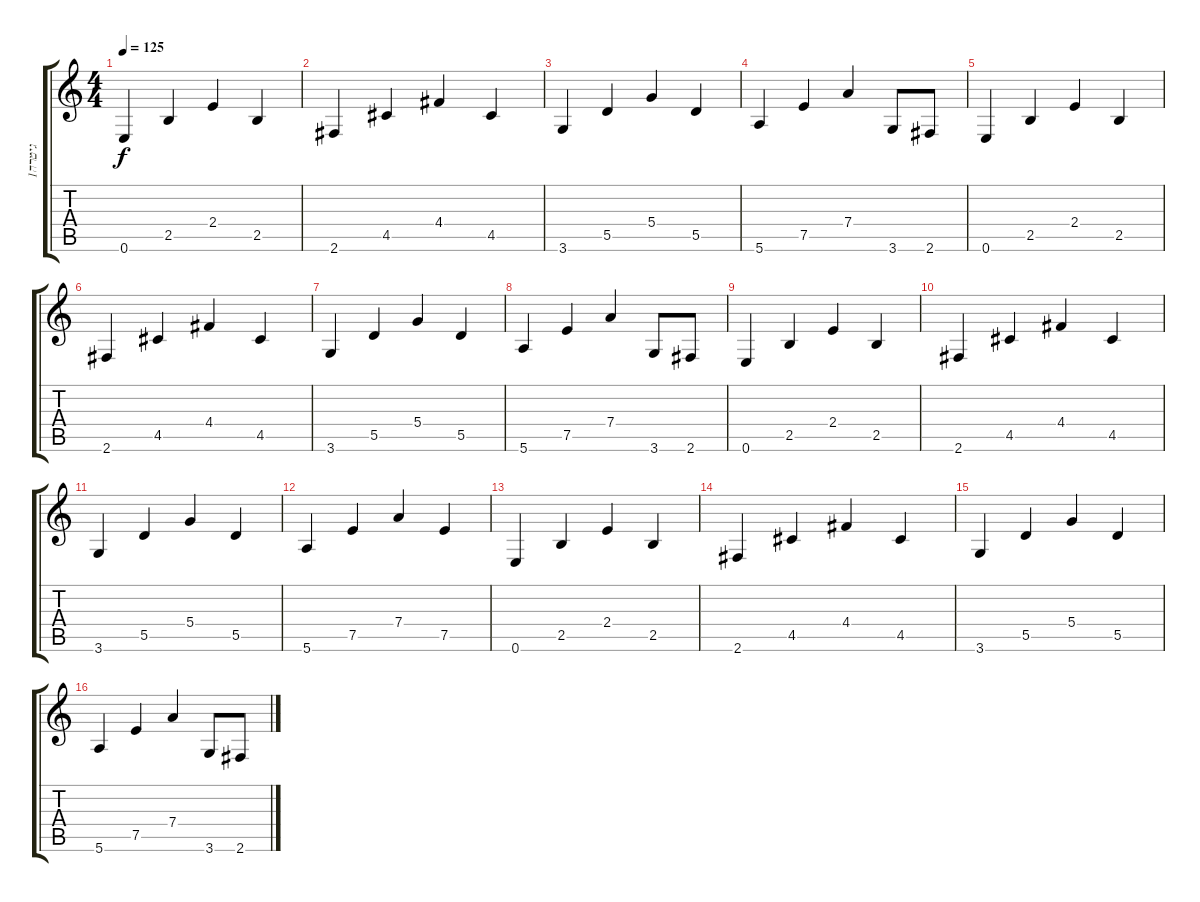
\track ("גיטרה1" "גיטרה1") {instrument overdrivenguitar}
\staff {score tabs}
\tuning (E4 B3 G3 D3 A2 E2) {hide}
\ts (4 4)
\tempo 125
\clef g2
\ks c
0.6.4{dy f} 2.5.4 2.4.4 2.5.4 |
2.6.4 4.5.4 4.4.4 4.5.4 |
3.6.4 5.5.4 5.4.4 5.5.4 |
5.6.4 7.5.4 7.4.4 3.6.8 2.6.8 |
0.6.4 2.5.4 2.4.4 2.5.4 |
2.6.4 4.5.4 4.4.4 4.5.4 |
3.6.4 5.5.4 5.4.4 5.5.4 |
5.6.4 7.5.4 7.4.4 3.6.8 2.6.8 |
0.6.4 2.5.4 2.4.4 2.5.4 |
2.6.4 4.5.4 4.4.4 4.5.4 |
3.6.4 5.5.4 5.4.4 5.5.4 |
5.6.4 7.5.4 7.4.4 7.5.4 |
0.6.4 2.5.4 2.4.4 2.5.4 |
2.6.4 4.5.4 4.4.4 4.5.4 |
3.6.4 5.5.4 5.4.4 5.5.4 |
5.6.4 7.5.4 7.4.4 3.6.8 2.6.8
